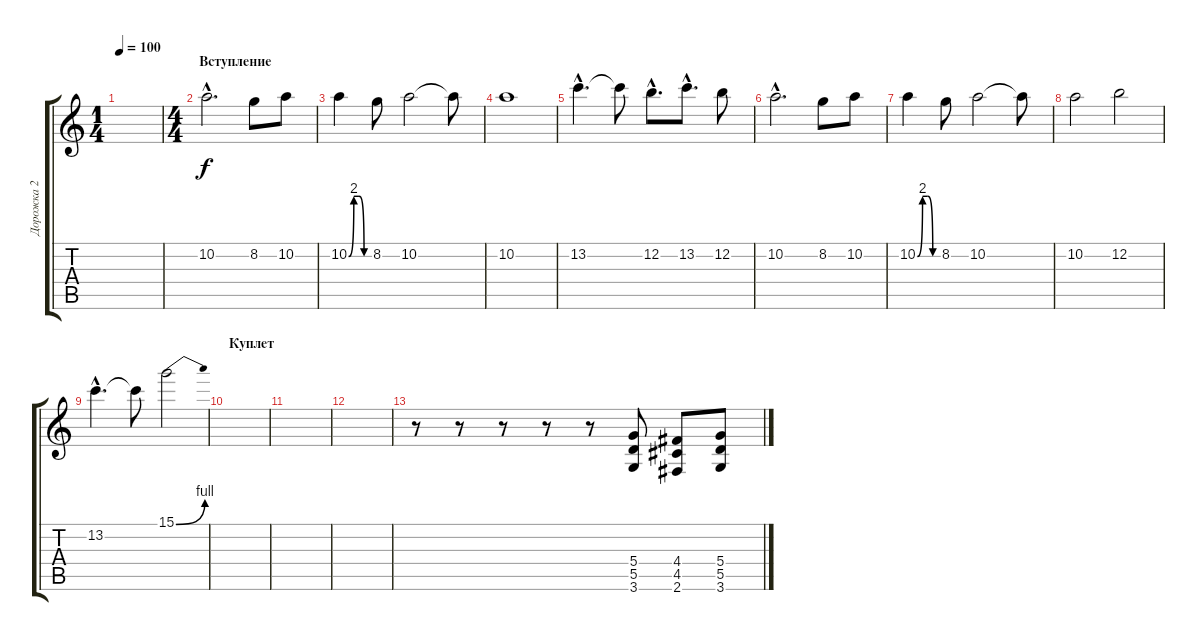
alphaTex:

\track ("Дорожка 2" "Дорожка 2") {instrument distortionguitar}
\staff {score tabs}
\tuning (E4 B3 G3 D3 A2 E2) {hide}
\ts (1 4)
\tempo 100
\clef g2
\ks c
|
\ts (4 4)
\section ("" "Вступление")
10.2{hac}.2{d} 8.2.8 10.2.8 |
10.2{be (custom 0 0 15 8 30 8 45 0 60 0)}.4 8.2.8 10.2.2 10.2{t}.8 |
10.2.1 |
13.2{hac}.4{d} 13.2{t}.8 12.2{hac}.8{d} 13.2{hac}.8{d} 12.2.8 |
10.2{hac}.2{d} 8.2.8 10.2.8 |
10.2{be (custom 0 0 15 8 30 8 45 0 60 0)}.4 8.2.8 10.2.2 10.2{t}.8 |
10.2.2 12.2.2 |
13.2{hac}.4{d} 13.2{t}.8 15.1{be (bend 0 0 60 4)}.2 |
\section ("" "Куплет")
|
|
|
r.8 r.8 r.8 r.8 r.8 (5.4 5.5 3.6).8 (4.4 4.5 2.6).8 (5.4 5.5 3.6).8
